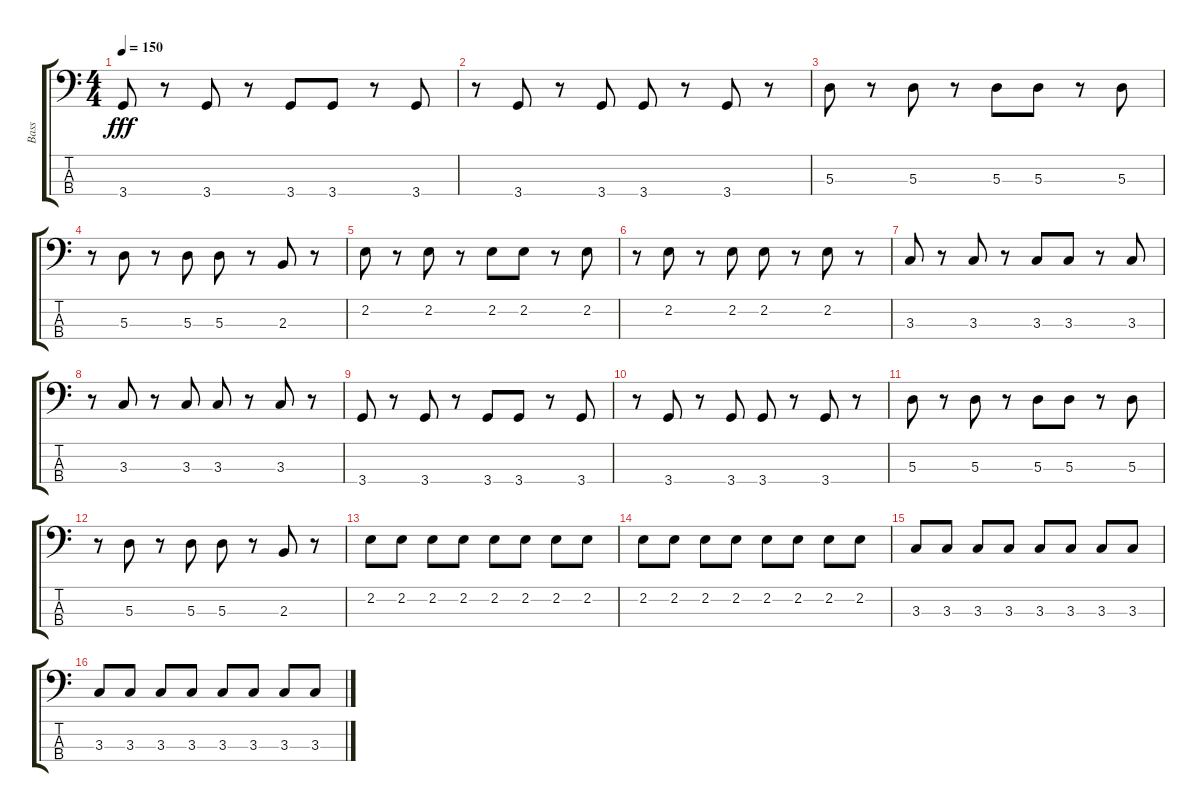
\track ("Bass" "Bass") {instrument electricbassfinger}
\staff {score tabs}
\tuning (G2 D2 A1 E1) {hide}
\ts (4 4)
\tempo 150
\clef f4
\ks c
3.4.8{dy fff} r.8 3.4.8 r.8 3.4.8 3.4.8 r.8 3.4.8 |
r.8 3.4.8 r.8 3.4.8 3.4.8 r.8 3.4.8 r.8 |
5.3.8 r.8 5.3.8 r.8 5.3.8 5.3.8 r.8 5.3.8 |
r.8 5.3.8 r.8 5.3.8 5.3.8 r.8 2.3.8 r.8 |
2.2.8 r.8 2.2.8 r.8 2.2.8 2.2.8 r.8 2.2.8 |
r.8 2.2.8 r.8 2.2.8 2.2.8 r.8 2.2.8 r.8 |
3.3.8 r.8 3.3.8 r.8 3.3.8 3.3.8 r.8 3.3.8 |
r.8 3.3.8 r.8 3.3.8 3.3.8 r.8 3.3.8 r.8 |
3.4.8 r.8 3.4.8 r.8 3.4.8 3.4.8 r.8 3.4.8 |
r.8 3.4.8 r.8 3.4.8 3.4.8 r.8 3.4.8 r.8 |
5.3.8 r.8 5.3.8 r.8 5.3.8 5.3.8 r.8 5.3.8 |
r.8 5.3.8 r.8 5.3.8 5.3.8 r.8 2.3.8 r.8 |
2.2.8 2.2.8 2.2.8 2.2.8 2.2.8 2.2.8 2.2.8 2.2.8 |
2.2.8 2.2.8 2.2.8 2.2.8 2.2.8 2.2.8 2.2.8 2.2.8 |
3.3.8 3.3.8 3.3.8 3.3.8 3.3.8 3.3.8 3.3.8 3.3.8 |
3.3.8 3.3.8 3.3.8 3.3.8 3.3.8 3.3.8 3.3.8 3.3.8
